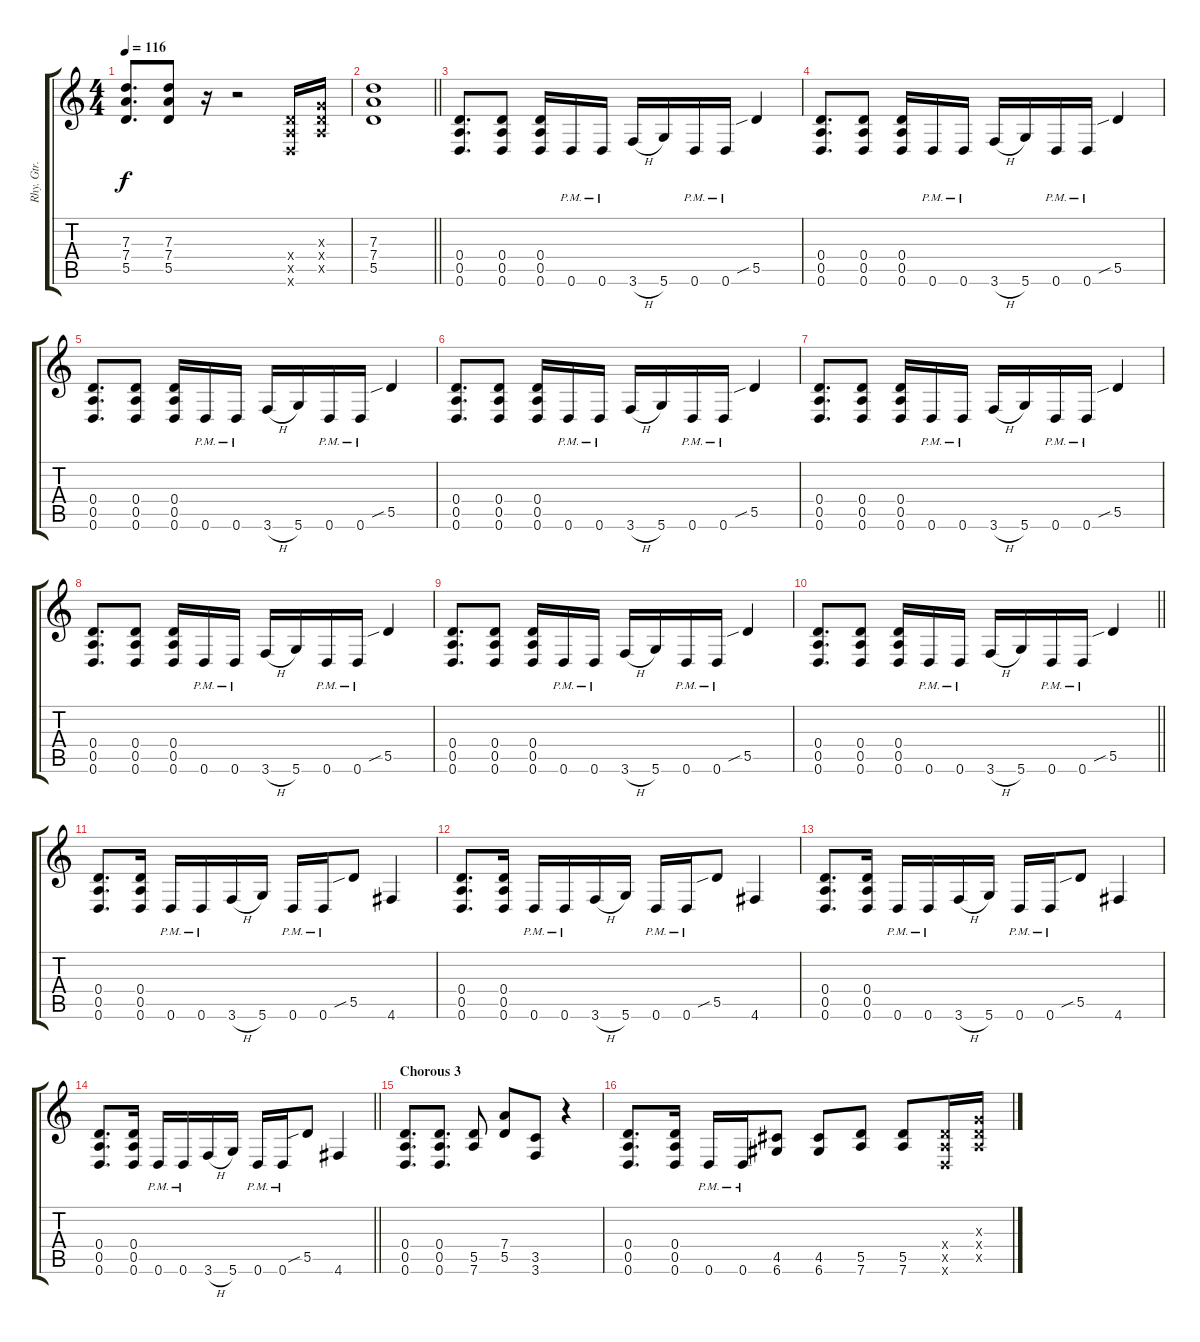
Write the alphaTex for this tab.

\track ("Rhy. Gtr. 1" "Rhy. Gtr. ") {instrument distortionguitar}
\staff {score tabs}
\tuning (E4 B3 G3 D3 A2 D2) {hide}
\ts (4 4)
\tempo 116
\clef g2
\ks c
(7.3 7.4 5.5).8{d dy f} (7.3 7.4 5.5).8 r.16 r.2 (0.4{x} 0.5{x} 0.6{x}).16 (0.3{x} 0.4{x} 0.5{x}).16 |
\barLineRight lightlight
(7.3 7.4 5.5).1 |
\section ("" "")
(0.4 0.5 0.6).8{d} (0.4 0.5 0.6).8 (0.4 0.5 0.6).16 0.6{pm}.16 0.6{pm}.16 3.6{h}.16 5.6.16 0.6{pm}.16 0.6{pm}.16 5.5{sib}.4 |
(0.4 0.5 0.6).8{d} (0.4 0.5 0.6).8 (0.4 0.5 0.6).16 0.6{pm}.16 0.6{pm}.16 3.6{h}.16 5.6.16 0.6{pm}.16 0.6{pm}.16 5.5{sib}.4 |
(0.4 0.5 0.6).8{d} (0.4 0.5 0.6).8 (0.4 0.5 0.6).16 0.6{pm}.16 0.6{pm}.16 3.6{h}.16 5.6.16 0.6{pm}.16 0.6{pm}.16 5.5{sib}.4 |
(0.4 0.5 0.6).8{d} (0.4 0.5 0.6).8 (0.4 0.5 0.6).16 0.6{pm}.16 0.6{pm}.16 3.6{h}.16 5.6.16 0.6{pm}.16 0.6{pm}.16 5.5{sib}.4 |
(0.4 0.5 0.6).8{d} (0.4 0.5 0.6).8 (0.4 0.5 0.6).16 0.6{pm}.16 0.6{pm}.16 3.6{h}.16 5.6.16 0.6{pm}.16 0.6{pm}.16 5.5{sib}.4 |
(0.4 0.5 0.6).8{d} (0.4 0.5 0.6).8 (0.4 0.5 0.6).16 0.6{pm}.16 0.6{pm}.16 3.6{h}.16 5.6.16 0.6{pm}.16 0.6{pm}.16 5.5{sib}.4 |
(0.4 0.5 0.6).8{d} (0.4 0.5 0.6).8 (0.4 0.5 0.6).16 0.6{pm}.16 0.6{pm}.16 3.6{h}.16 5.6.16 0.6{pm}.16 0.6{pm}.16 5.5{sib}.4 |
\barLineRight lightlight
(0.4 0.5 0.6).8{d} (0.4 0.5 0.6).8 (0.4 0.5 0.6).16 0.6{pm}.16 0.6{pm}.16 3.6{h}.16 5.6.16 0.6{pm}.16 0.6{pm}.16 5.5{sib}.4 |
\section ("" "")
(0.4 0.5 0.6).8{d} (0.4 0.5 0.6).16 0.6{pm}.16 0.6{pm}.16 3.6{h}.16 5.6.16 0.6{pm}.16 0.6{pm}.16 5.5{sib}.8 4.6.4 |
(0.4 0.5 0.6).8{d} (0.4 0.5 0.6).16 0.6{pm}.16 0.6{pm}.16 3.6{h}.16 5.6.16 0.6{pm}.16 0.6{pm}.16 5.5{sib}.8 4.6.4 |
(0.4 0.5 0.6).8{d} (0.4 0.5 0.6).16 0.6{pm}.16 0.6{pm}.16 3.6{h}.16 5.6.16 0.6{pm}.16 0.6{pm}.16 5.5{sib}.8 4.6.4 |
\barLineRight lightlight
(0.4 0.5 0.6).8{d} (0.4 0.5 0.6).16 0.6{pm}.16 0.6{pm}.16 3.6{h}.16 5.6.16 0.6{pm}.16 0.6{pm}.16 5.5{sib}.8 4.6.4 |
\section ("" "Chorous 3")
(0.4 0.5 0.6).8{d} (0.4 0.5 0.6).8{d} (5.5 7.6).8 (7.4 5.5).8 (3.5 3.6).8 r.4 |
(0.4 0.5 0.6).8{d} (0.4 0.5 0.6).16 0.6{pm}.16 0.6{pm}.16 (4.5 6.6).8 (4.5 6.6).8 (5.5 7.6).8 (5.5 7.6).8 (0.4{x} 0.5{x} 0.6{x}).16 (0.3{x} 0.4{x} 0.5{x}).16
